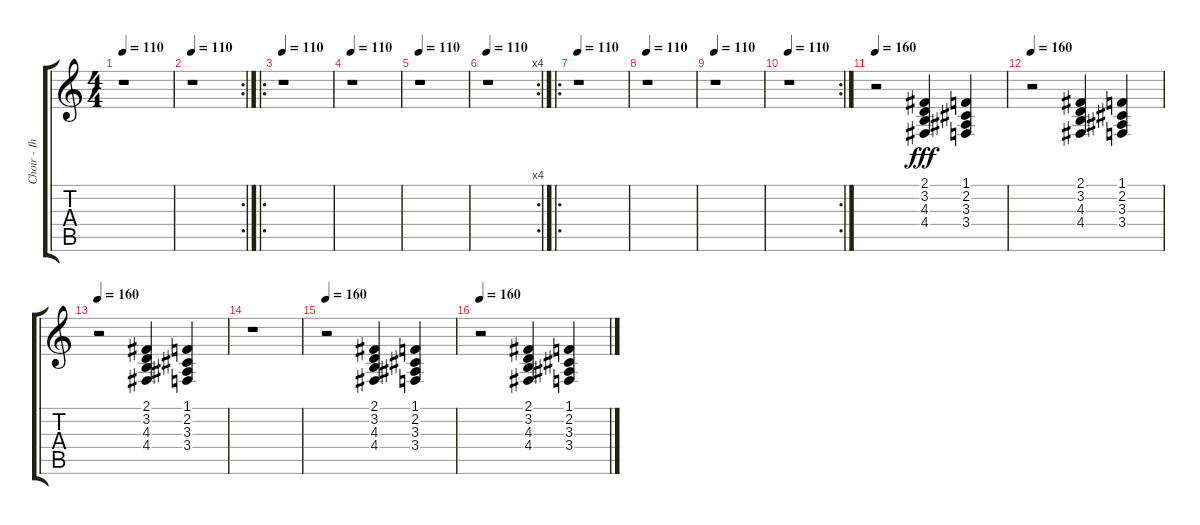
\track ("Choir - Ihsahn" "Choir - Ih") {instrument choiraahs}
\staff {score tabs}
\tuning (E4 B3 G3 D3 A2 E2) {hide}
\ts (4 4)
\tempo 110
\clef g2
\ks c
r.1{dy fff} |
\rc 2
\tempo 110
r.1 |
\ro
\tempo 110
r.1 |
\tempo 110
r.1 |
\tempo 110
r.1 |
\rc 4
\tempo 110
r.1 |
\ro
\tempo 110
r.1 |
\tempo 110
r.1 |
\tempo 110
r.1 |
\rc 2
\tempo 110
r.1 |
\tempo 160
r.2 (2.1 3.2 4.3 4.4).4 (1.1 2.2 3.3 3.4).4 |
\tempo 160
r.2 (2.1 3.2 4.3 4.4).4 (1.1 2.2 3.3 3.4).4 |
\tempo 160
r.2 (2.1 3.2 4.3 4.4).4 (1.1 2.2 3.3 3.4).4 |
r.1 |
\tempo 160
r.2 (2.1 3.2 4.3 4.4).4 (1.1 2.2 3.3 3.4).4 |
\tempo 160
r.2 (2.1 3.2 4.3 4.4).4 (1.1 2.2 3.3 3.4).4
